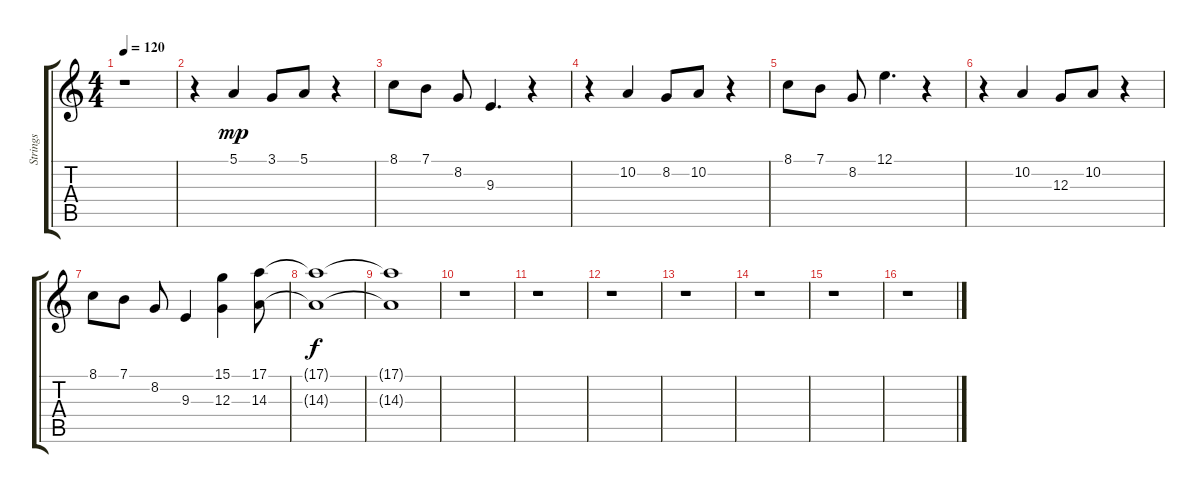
\track ("Strings" "Strings") {instrument stringensemble1}
\staff {score tabs}
\tuning (E4 B3 G3 D3 A2 E2) {hide}
\ts (4 4)
\tempo 120
\clef g2
\ks c
r.1{dy f} |
r.4 5.1.4{dy mp} 3.1.8 5.1.8 r.4 |
8.1.8 7.1.8 8.2.8 9.3.4{d} r.4 |
r.4 10.2.4 8.2.8 10.2.8 r.4 |
8.1.8 7.1.8 8.2.8 12.1.4{d} r.4 |
r.4 10.2.4 12.3.8 10.2.8 r.4 |
8.1.8 7.1.8 8.2.8 9.3.4 (15.1 12.3).4 (17.1 14.3).8 |
(17.1{t} 14.3{t}).1{dy f} |
(17.1{t} 14.3{t}).1 |
r.1 |
r.1 |
r.1 |
r.1 |
r.1 |
r.1 |
r.1
